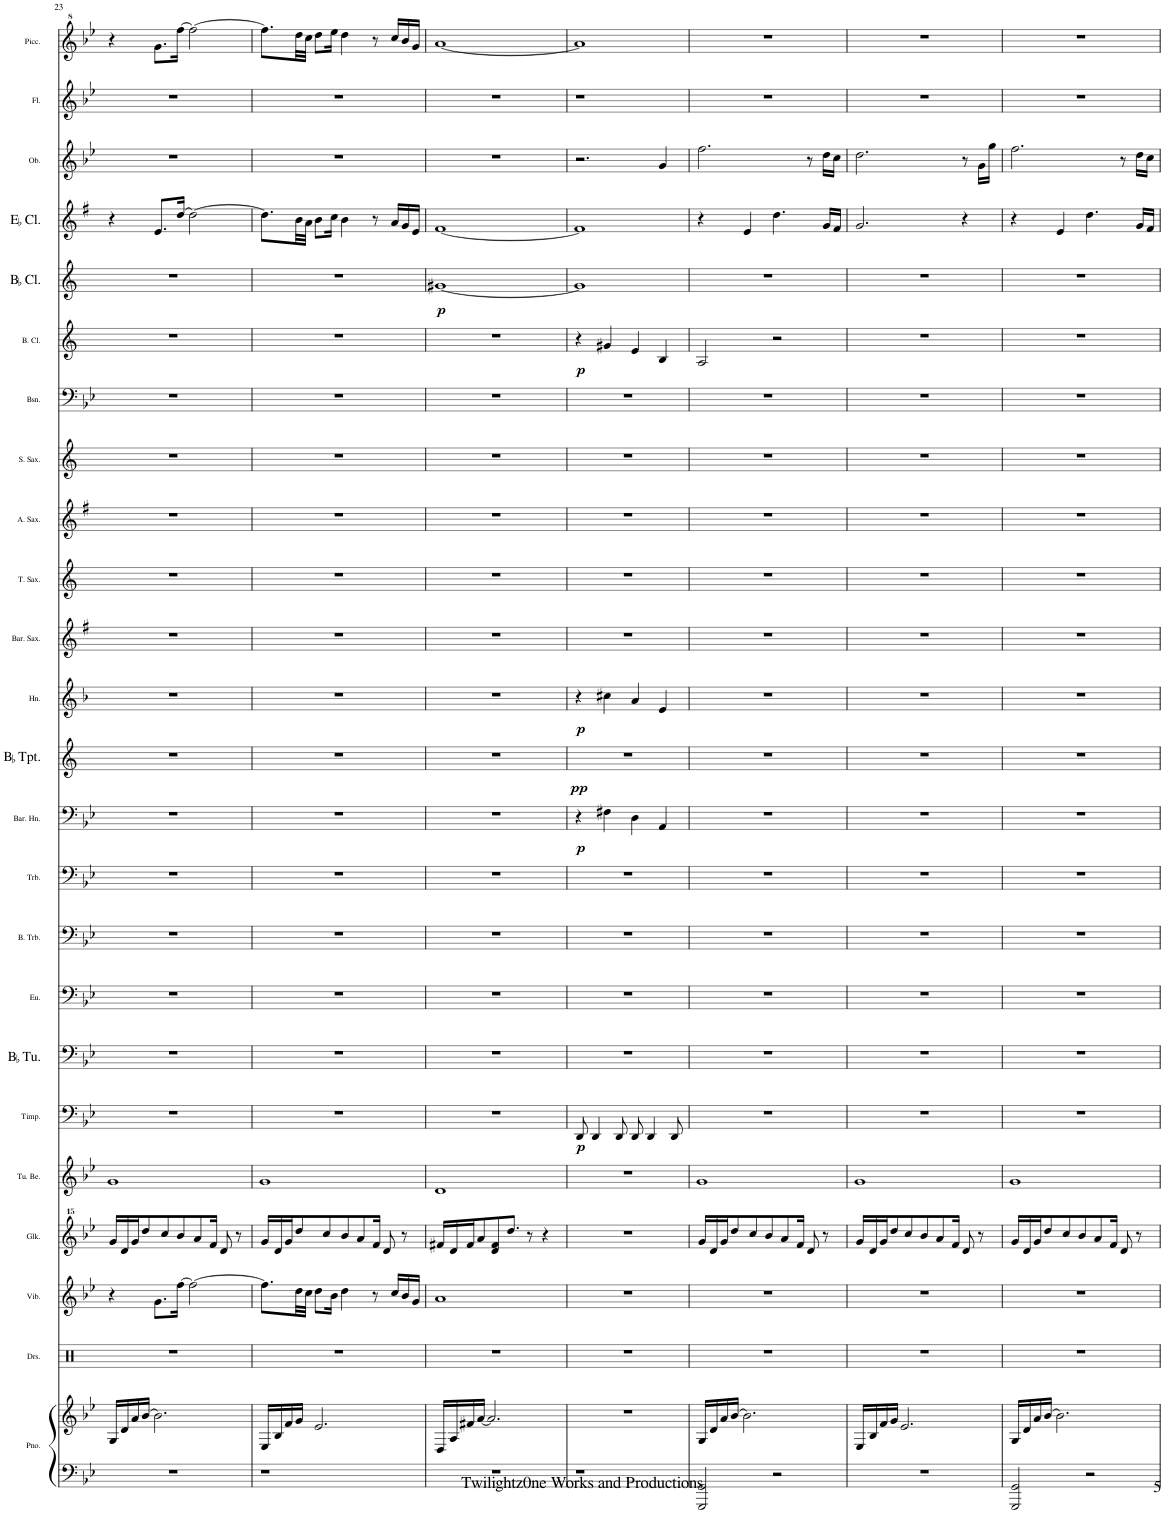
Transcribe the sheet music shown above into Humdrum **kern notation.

**kern	**kern	**kern	**kern	**kern	**kern	**kern	**dynam	**kern	**kern	**kern	**kern	**kern	**dynam	**kern	**dynam	**kern	**dynam	**kern	**kern	**kern	**kern	**kern	**kern	**dynam	**kern	**dynam	**kern	**kern	**kern	**kern
*part24	*part24	*part23	*part22	*part21	*part20	*part19	*part19	*part18	*part17	*part16	*part15	*part14	*part14	*part13	*part13	*part12	*part12	*part11	*part10	*part9	*part8	*part7	*part6	*part6	*part5	*part5	*part4	*part3	*part2	*part1
*staff25	*staff24	*staff23	*staff22	*staff21	*staff20	*staff19	*staff19	*staff18	*staff17	*staff16	*staff15	*staff14	*staff14	*staff13	*staff13	*staff12	*staff12	*staff11	*staff10	*staff9	*staff8	*staff7	*staff6	*staff6	*staff5	*staff5	*staff4	*staff3	*staff2	*staff1
*I"Piano	*	*I"Drumset	*I"Vibraphone	*I"Glockenspiel	*I"Tubular Bells	*I"Timpani	*	*I"BaccidentalFlat Tuba	*I"Euphonium	*I"Bass Trombone	*I"Trombone	*I"Baritone Horn	*	*I"BaccidentalFlat Trumpet	*	*I"Horn	*	*I"Baritone Saxophone	*I"Tenor Saxophone	*I"Alto Saxophone	*I"Soprano Saxophone	*I"Bassoon	*I"Bass Clarinet	*	*I"BaccidentalFlat Clarinet	*	*I"EaccidentalFlat Clarinet	*I"Oboe	*I"Flute	*I"Piccolo
*I'Pno.	*	*I'Drs.	*I'Vib.	*I'Glk.	*I'Tu. Be.	*I'Timp.	*	*I'BaccidentalFlat Tu.	*I'Eu.	*I'B. Trb.	*I'Trb.	*I'Bar. Hn.	*	*I'BaccidentalFlat Tpt.	*	*I'Hn.	*	*I'Bar. Sax.	*I'T. Sax.	*I'A. Sax.	*I'S. Sax.	*I'Bsn.	*I'B. Cl.	*	*I'BaccidentalFlat Cl.	*	*I'EaccidentalFlat Cl.	*I'Ob.	*I'Fl.	*I'Picc.
!!LO:PB:g=z
*clefF4	*clefG2	*clefX	*clefG2	*clefG^^2	*clefG2	*clefF4	*	*clefF4	*clefF4	*clefF4	*clefF4	*clefF4	*	*clefG2	*	*clefG2	*	*clefG2	*clefG2	*clefG2	*clefG2	*clefF4	*clefG2	*	*clefG2	*	*clefG2	*clefG2	*clefG2	*clefG^2
*	*	*	*	*	*	*	*	*	*	*	*	*Trd4c7	*	*Trd1c2	*	*Trd4c7	*	*Trd12c21	*Trd8c14	*Trd5c9	*Trd1c2	*	*Trd8c14	*	*Trd1c2	*	*Trd-2c-3	*	*	*Trd-7c-12
*k[b-e-]	*k[b-e-]	*k[]	*k[b-e-]	*k[b-e-]	*k[b-e-]	*k[b-e-]	*	*k[b-e-]	*k[b-e-]	*k[b-e-]	*k[b-e-]	*k[b-e-]	*	*k[]	*	*k[b-]	*	*k[f#]	*k[]	*k[f#]	*k[]	*k[b-e-]	*k[]	*	*k[]	*	*k[f#]	*k[b-e-]	*k[b-e-]	*k[b-e-]
*M4/4	*M4/4	*M4/4	*M4/4	*M4/4	*M4/4	*M4/4	*	*M4/4	*M4/4	*M4/4	*M4/4	*M4/4	*	*M4/4	*	*M4/4	*	*M4/4	*M4/4	*M4/4	*M4/4	*M4/4	*M4/4	*	*M4/4	*	*M4/4	*M4/4	*M4/4	*M4/4
=23	=23	=23	=23	=23	=23	=23	=23	=23	=23	=23	=23	=23	=23	=23	=23	=23	=23	=23	=23	=23	=23	=23	=23	=23	=23	=23	=23	=23	=23	=23
1r	16G/LL	1r	4r	16ggg/LL	1g	1r	.	1r	1r	1r	1r	1r	.	1r	.	1r	.	1r	1r	1r	1r	1r	1r	.	1r	.	4r	1r	1r	4r
.	16d/	.	.	16ddd/	.	.	.	.	.	.	.	.	.	.	.	.	.	.	.	.	.	.	.	.	.	.	.	.	.	.
.	16a/	.	.	16ggg/J	.	.	.	.	.	.	.	.	.	.	.	.	.	.	.	.	.	.	.	.	.	.	.	.	.	.
.	[16b-/JJ	.	.	8dddd/	.	.	.	.	.	.	.	.	.	.	.	.	.	.	.	.	.	.	.	.	.	.	.	.	.	.
.	2.b-\]	.	8.g\L	.	.	.	.	.	.	.	.	.	.	.	.	.	.	.	.	.	.	.	.	.	.	.	8.e/L	.	.	8.gg\L
.	.	.	.	8cccc/	.	.	.	.	.	.	.	.	.	.	.	.	.	.	.	.	.	.	.	.	.	.	.	.	.	.
.	.	.	[16ff\Jk	8bbb-/	.	.	.	.	.	.	.	.	.	.	.	.	.	.	.	.	.	.	.	.	.	.	[16dd/Jk	.	.	[16fff\Jk
.	.	.	2ff\_	.	.	.	.	.	.	.	.	.	.	.	.	.	.	.	.	.	.	.	.	.	.	.	2dd\_	.	.	2fff\_
.	.	.	.	8aaa/	.	.	.	.	.	.	.	.	.	.	.	.	.	.	.	.	.	.	.	.	.	.	.	.	.	.
.	.	.	.	16fff/Jk	.	.	.	.	.	.	.	.	.	.	.	.	.	.	.	.	.	.	.	.	.	.	.	.	.	.
.	.	.	.	8ddd/	.	.	.	.	.	.	.	.	.	.	.	.	.	.	.	.	.	.	.	.	.	.	.	.	.	.
.	.	.	.	8r	.	.	.	.	.	.	.	.	.	.	.	.	.	.	.	.	.	.	.	.	.	.	.	.	.	.
=24	=24	=24	=24	=24	=24	=24	=24	=24	=24	=24	=24	=24	=24	=24	=24	=24	=24	=24	=24	=24	=24	=24	=24	=24	=24	=24	=24	=24	=24	=24
1r	16E-/LL	1r	8.ff\L]	16ggg/LL	1g	1r	.	1r	1r	1r	1r	1r	.	1r	.	1r	.	1r	1r	1r	1r	1r	1r	.	1r	.	8.dd\L]	1r	1r	8.fff\L]
.	16B-/	.	.	16ddd/	.	.	.	.	.	.	.	.	.	.	.	.	.	.	.	.	.	.	.	.	.	.	.	.	.	.
.	16f/	.	.	16ggg/J	.	.	.	.	.	.	.	.	.	.	.	.	.	.	.	.	.	.	.	.	.	.	.	.	.	.
.	16g/JJ	.	32dd\LL	8dddd/	.	.	.	.	.	.	.	.	.	.	.	.	.	.	.	.	.	.	.	.	.	.	32b\LL	.	.	32ddd\LL
.	.	.	32cc\JJJ	.	.	.	.	.	.	.	.	.	.	.	.	.	.	.	.	.	.	.	.	.	.	.	32a\JJJ	.	.	32ccc\JJJ
.	2.e-/	.	8dd\L	.	.	.	.	.	.	.	.	.	.	.	.	.	.	.	.	.	.	.	.	.	.	.	8b\L	.	.	8ddd\L
.	.	.	.	8cccc/	.	.	.	.	.	.	.	.	.	.	.	.	.	.	.	.	.	.	.	.	.	.	.	.	.	.
.	.	.	16b-\Jk	.	.	.	.	.	.	.	.	.	.	.	.	.	.	.	.	.	.	.	.	.	.	.	16cc\Jk	.	.	16eee-\Jk
.	.	.	4dd\	8bbb-/	.	.	.	.	.	.	.	.	.	.	.	.	.	.	.	.	.	.	.	.	.	.	4b\	.	.	4ddd\
.	.	.	.	8aaa/	.	.	.	.	.	.	.	.	.	.	.	.	.	.	.	.	.	.	.	.	.	.	.	.	.	.
.	.	.	8r	16fff/Jk	.	.	.	.	.	.	.	.	.	.	.	.	.	.	.	.	.	.	.	.	.	.	8r	.	.	8r
.	.	.	.	8ddd/	.	.	.	.	.	.	.	.	.	.	.	.	.	.	.	.	.	.	.	.	.	.	.	.	.	.
.	.	.	16cc/LL	.	.	.	.	.	.	.	.	.	.	.	.	.	.	.	.	.	.	.	.	.	.	.	16a/LL	.	.	16ccc/LL
.	.	.	16b-/	8r	.	.	.	.	.	.	.	.	.	.	.	.	.	.	.	.	.	.	.	.	.	.	16g/	.	.	16bb-/
.	.	.	16g/JJ	.	.	.	.	.	.	.	.	.	.	.	.	.	.	.	.	.	.	.	.	.	.	.	16e/JJ	.	.	16gg/JJ
=25	=25	=25	=25	=25	=25	=25	=25	=25	=25	=25	=25	=25	=25	=25	=25	=25	=25	=25	=25	=25	=25	=25	=25	=25	=25	=25	=25	=25	=25	=25
!	!	!	!	!	!	!	!	!	!	!	!	!	!	!	!	!	!	!	!	!	!	!	!	!	!	!LO:DY:b	!	!	!	!
1r	16D/LL	1r	1a	16fff#X/LL	1d	1r	.	1r	1r	1r	1r	1r	.	1r	.	1r	.	1r	1r	1r	1r	1r	1r	.	[1g#X	p	[1f#	1r	1r	[1aa
.	16A/	.	.	16ddd/	.	.	.	.	.	.	.	.	.	.	.	.	.	.	.	.	.	.	.	.	.	.	.	.	.	.
.	16f#X/	.	.	16fff#/J	.	.	.	.	.	.	.	.	.	.	.	.	.	.	.	.	.	.	.	.	.	.	.	.	.	.
.	[16a/JJ	.	.	8aaa/	.	.	.	.	.	.	.	.	.	.	.	.	.	.	.	.	.	.	.	.	.	.	.	.	.	.
.	2.a/]	.	.	.	.	.	.	.	.	.	.	.	.	.	.	.	.	.	.	.	.	.	.	.	.	.	.	.	.	.
.	.	.	.	8ddd/ 8fff#/	.	.	.	.	.	.	.	.	.	.	.	.	.	.	.	.	.	.	.	.	.	.	.	.	.	.
.	.	.	.	8.dddd/J	.	.	.	.	.	.	.	.	.	.	.	.	.	.	.	.	.	.	.	.	.	.	.	.	.	.
.	.	.	.	8r	.	.	.	.	.	.	.	.	.	.	.	.	.	.	.	.	.	.	.	.	.	.	.	.	.	.
.	.	.	.	4r	.	.	.	.	.	.	.	.	.	.	.	.	.	.	.	.	.	.	.	.	.	.	.	.	.	.
=26	=26	=26	=26	=26	=26	=26	=26	=26	=26	=26	=26	=26	=26	=26	=26	=26	=26	=26	=26	=26	=26	=26	=26	=26	=26	=26	=26	=26	=26	=26
!	!	!	!	!	!	!	!LO:DY:b	!	!	!	!	!	!LO:DY:b	!	!LO:DY:b	!	!LO:DY:b	!	!	!	!	!	!	!LO:DY:b	!	!	!	!	!	!
1r	1r	1r	1r	1r	1r	8DD/	p	1r	1r	1r	1r	4r	p	1r	pp	4r	p	1r	1r	1r	1r	1r	4r	p	1g#]	.	1f#]	2.r	1r	1aa]
.	.	.	.	.	.	4DD/	.	.	.	.	.	.	.	.	.	.	.	.	.	.	.	.	.	.	.	.	.	.	.	.
.	.	.	.	.	.	.	.	.	.	.	.	4F#X\	.	.	.	4cc#X\	.	.	.	.	.	.	4g#X/	.	.	.	.	.	.	.
.	.	.	.	.	.	8DD/	.	.	.	.	.	.	.	.	.	.	.	.	.	.	.	.	.	.	.	.	.	.	.	.
.	.	.	.	.	.	8DD/	.	.	.	.	.	4D\	.	.	.	4a/	.	.	.	.	.	.	4e/	.	.	.	.	.	.	.
.	.	.	.	.	.	4DD/	.	.	.	.	.	.	.	.	.	.	.	.	.	.	.	.	.	.	.	.	.	.	.	.
.	.	.	.	.	.	.	.	.	.	.	.	4AA/	.	.	.	4e/	.	.	.	.	.	.	4B/	.	.	.	.	4g/	.	.
.	.	.	.	.	.	8DD/	.	.	.	.	.	.	.	.	.	.	.	.	.	.	.	.	.	.	.	.	.	.	.	.
=27	=27	=27	=27	=27	=27	=27	=27	=27	=27	=27	=27	=27	=27	=27	=27	=27	=27	=27	=27	=27	=27	=27	=27	=27	=27	=27	=27	=27	=27	=27
2GGG/ 2GG/	16G/LL	1r	1r	16ggg/LL	1g	1r	.	1r	1r	1r	1r	1r	.	1r	.	1r	.	1r	1r	1r	1r	1r	2A/	.	1r	.	4r	2.ff\	1r	1r
.	16d/	.	.	16ddd/	.	.	.	.	.	.	.	.	.	.	.	.	.	.	.	.	.	.	.	.	.	.	.	.	.	.
.	16a/	.	.	16ggg/J	.	.	.	.	.	.	.	.	.	.	.	.	.	.	.	.	.	.	.	.	.	.	.	.	.	.
.	[16b-/JJ	.	.	8dddd/	.	.	.	.	.	.	.	.	.	.	.	.	.	.	.	.	.	.	.	.	.	.	.	.	.	.
.	2.b-\]	.	.	.	.	.	.	.	.	.	.	.	.	.	.	.	.	.	.	.	.	.	.	.	.	.	4e/	.	.	.
.	.	.	.	8cccc/	.	.	.	.	.	.	.	.	.	.	.	.	.	.	.	.	.	.	.	.	.	.	.	.	.	.
.	.	.	.	8bbb-/	.	.	.	.	.	.	.	.	.	.	.	.	.	.	.	.	.	.	.	.	.	.	.	.	.	.
2r	.	.	.	.	.	.	.	.	.	.	.	.	.	.	.	.	.	.	.	.	.	.	2r	.	.	.	4.dd\	.	.	.
.	.	.	.	8aaa/	.	.	.	.	.	.	.	.	.	.	.	.	.	.	.	.	.	.	.	.	.	.	.	.	.	.
.	.	.	.	16fff/Jk	.	.	.	.	.	.	.	.	.	.	.	.	.	.	.	.	.	.	.	.	.	.	.	.	.	.
.	.	.	.	8ddd/	.	.	.	.	.	.	.	.	.	.	.	.	.	.	.	.	.	.	.	.	.	.	.	8r	.	.
.	.	.	.	8r	.	.	.	.	.	.	.	.	.	.	.	.	.	.	.	.	.	.	.	.	.	.	16g/LL	16dd\LL	.	.
.	.	.	.	.	.	.	.	.	.	.	.	.	.	.	.	.	.	.	.	.	.	.	.	.	.	.	16f#/JJ	16cc\JJ	.	.
=28	=28	=28	=28	=28	=28	=28	=28	=28	=28	=28	=28	=28	=28	=28	=28	=28	=28	=28	=28	=28	=28	=28	=28	=28	=28	=28	=28	=28	=28	=28
1r	16E-/LL	1r	1r	16ggg/LL	1g	1r	.	1r	1r	1r	1r	1r	.	1r	.	1r	.	1r	1r	1r	1r	1r	1r	.	1r	.	2.g/	2.dd\	1r	1r
.	16B-/	.	.	16ddd/	.	.	.	.	.	.	.	.	.	.	.	.	.	.	.	.	.	.	.	.	.	.	.	.	.	.
.	16f/	.	.	16ggg/J	.	.	.	.	.	.	.	.	.	.	.	.	.	.	.	.	.	.	.	.	.	.	.	.	.	.
.	16g/JJ	.	.	8dddd/	.	.	.	.	.	.	.	.	.	.	.	.	.	.	.	.	.	.	.	.	.	.	.	.	.	.
.	2.e-/	.	.	.	.	.	.	.	.	.	.	.	.	.	.	.	.	.	.	.	.	.	.	.	.	.	.	.	.	.
.	.	.	.	8cccc/	.	.	.	.	.	.	.	.	.	.	.	.	.	.	.	.	.	.	.	.	.	.	.	.	.	.
.	.	.	.	8bbb-/	.	.	.	.	.	.	.	.	.	.	.	.	.	.	.	.	.	.	.	.	.	.	.	.	.	.
.	.	.	.	8aaa/	.	.	.	.	.	.	.	.	.	.	.	.	.	.	.	.	.	.	.	.	.	.	.	.	.	.
.	.	.	.	16fff/Jk	.	.	.	.	.	.	.	.	.	.	.	.	.	.	.	.	.	.	.	.	.	.	.	.	.	.
.	.	.	.	8ddd/	.	.	.	.	.	.	.	.	.	.	.	.	.	.	.	.	.	.	.	.	.	.	4r	8r	.	.
.	.	.	.	8r	.	.	.	.	.	.	.	.	.	.	.	.	.	.	.	.	.	.	.	.	.	.	.	16g\LL	.	.
.	.	.	.	.	.	.	.	.	.	.	.	.	.	.	.	.	.	.	.	.	.	.	.	.	.	.	.	16gg\JJ	.	.
=29	=29	=29	=29	=29	=29	=29	=29	=29	=29	=29	=29	=29	=29	=29	=29	=29	=29	=29	=29	=29	=29	=29	=29	=29	=29	=29	=29	=29	=29	=29
2GGG/ 2GG/	16G/LL	1r	1r	16ggg/LL	1g	1r	.	1r	1r	1r	1r	1r	.	1r	.	1r	.	1r	1r	1r	1r	1r	1r	.	1r	.	4r	2.ff\	1r	1r
.	16d/	.	.	16ddd/	.	.	.	.	.	.	.	.	.	.	.	.	.	.	.	.	.	.	.	.	.	.	.	.	.	.
.	16a/	.	.	16ggg/J	.	.	.	.	.	.	.	.	.	.	.	.	.	.	.	.	.	.	.	.	.	.	.	.	.	.
.	[16b-/JJ	.	.	8dddd/	.	.	.	.	.	.	.	.	.	.	.	.	.	.	.	.	.	.	.	.	.	.	.	.	.	.
.	2.b-\]	.	.	.	.	.	.	.	.	.	.	.	.	.	.	.	.	.	.	.	.	.	.	.	.	.	4e/	.	.	.
.	.	.	.	8cccc/	.	.	.	.	.	.	.	.	.	.	.	.	.	.	.	.	.	.	.	.	.	.	.	.	.	.
.	.	.	.	8bbb-/	.	.	.	.	.	.	.	.	.	.	.	.	.	.	.	.	.	.	.	.	.	.	.	.	.	.
2r	.	.	.	.	.	.	.	.	.	.	.	.	.	.	.	.	.	.	.	.	.	.	.	.	.	.	4.dd\	.	.	.
.	.	.	.	8aaa/	.	.	.	.	.	.	.	.	.	.	.	.	.	.	.	.	.	.	.	.	.	.	.	.	.	.
.	.	.	.	16fff/Jk	.	.	.	.	.	.	.	.	.	.	.	.	.	.	.	.	.	.	.	.	.	.	.	.	.	.
.	.	.	.	8ddd/	.	.	.	.	.	.	.	.	.	.	.	.	.	.	.	.	.	.	.	.	.	.	.	8r	.	.
.	.	.	.	8r	.	.	.	.	.	.	.	.	.	.	.	.	.	.	.	.	.	.	.	.	.	.	16g/LL	16dd\LL	.	.
.	.	.	.	.	.	.	.	.	.	.	.	.	.	.	.	.	.	.	.	.	.	.	.	.	.	.	16f#/JJ	16cc\JJ	.	.
=	=	=	=	=	=	=	=	=	=	=	=	=	=	=	=	=	=	=	=	=	=	=	=	=	=	=	=	=	=	=
*-	*-	*-	*-	*-	*-	*-	*-	*-	*-	*-	*-	*-	*-	*-	*-	*-	*-	*-	*-	*-	*-	*-	*-	*-	*-	*-	*-	*-	*-	*-
